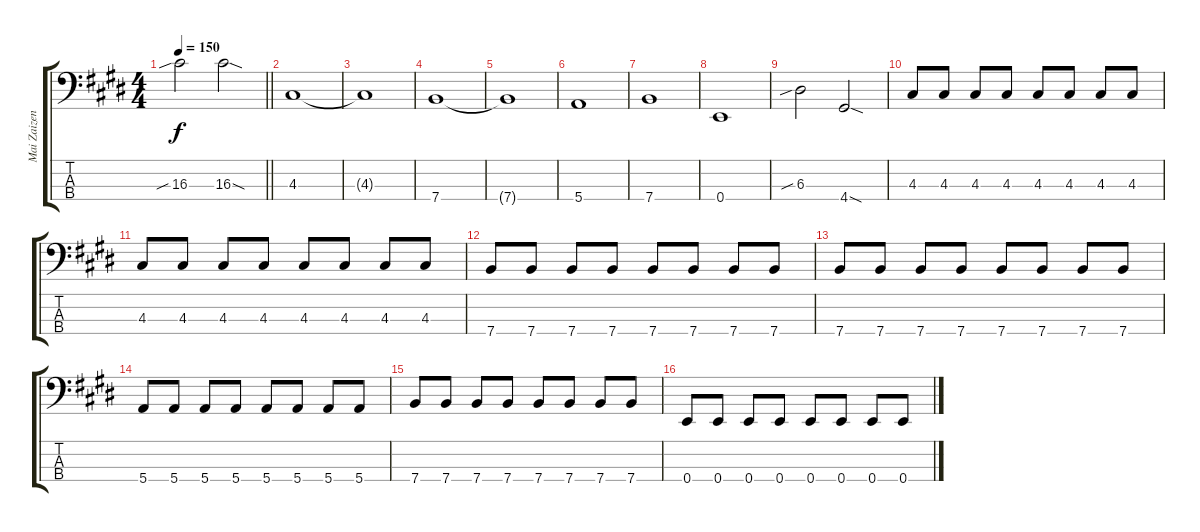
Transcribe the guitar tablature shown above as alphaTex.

\track ("Mai Zaizen (Bass)" "Mai Zaizen") {instrument electricbassfinger}
\staff {score tabs}
\tuning (G2 D2 A1 E1) {hide}
\ts (4 4)
\tempo 150
\clef f4
\barLineRight lightlight
\ks c#minor
16.3{sib}.2{dy f} 16.3{sod}.2 |
4.3.1 |
4.3{t}.1 |
7.4.1 |
7.4{t}.1 |
5.4.1 |
7.4.1 |
0.4.1 |
6.3{sib}.2 4.4{sod}.2 |
4.3.8 4.3.8 4.3.8 4.3.8 4.3.8 4.3.8 4.3.8 4.3.8 |
4.3.8 4.3.8 4.3.8 4.3.8 4.3.8 4.3.8 4.3.8 4.3.8 |
7.4.8 7.4.8 7.4.8 7.4.8 7.4.8 7.4.8 7.4.8 7.4.8 |
7.4.8 7.4.8 7.4.8 7.4.8 7.4.8 7.4.8 7.4.8 7.4.8 |
5.4.8 5.4.8 5.4.8 5.4.8 5.4.8 5.4.8 5.4.8 5.4.8 |
7.4.8 7.4.8 7.4.8 7.4.8 7.4.8 7.4.8 7.4.8 7.4.8 |
0.4.8 0.4.8 0.4.8 0.4.8 0.4.8 0.4.8 0.4.8 0.4.8
